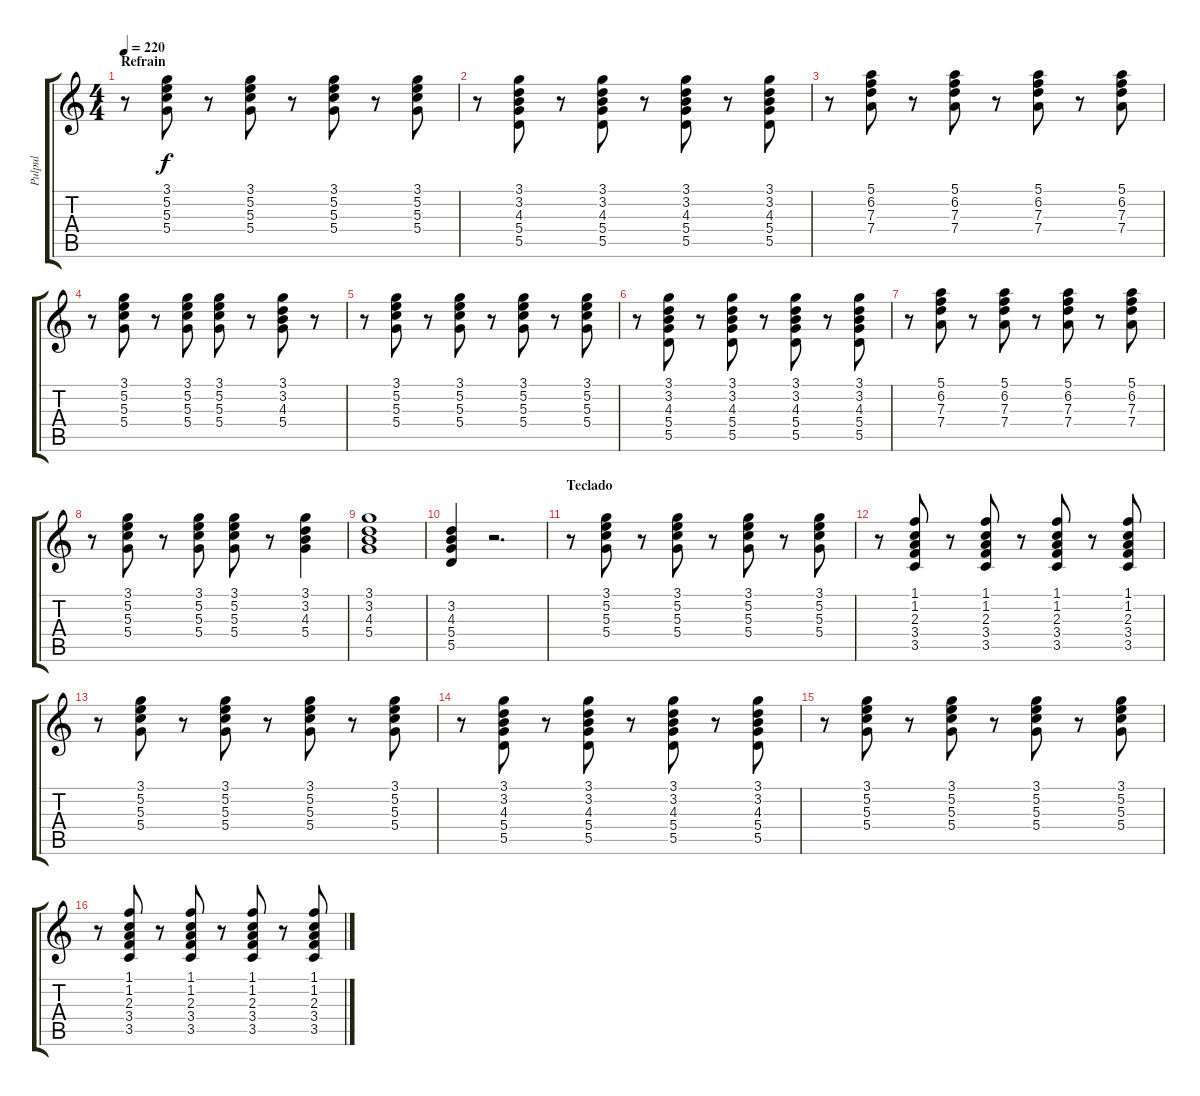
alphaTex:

\track ("Pulpul" "Pulpul") {instrument electricguitarmuted}
\staff {score tabs}
\tuning (E4 B3 G3 D3 A2 E2) {hide}
\ts (4 4)
\section ("" "Refrain")
\tempo 220
\clef g2
\ks c
r.8{dy f} (3.1 5.2 5.3 5.4).8 r.8 (3.1 5.2 5.3 5.4).8 r.8 (3.1 5.2 5.3 5.4).8 r.8 (3.1 5.2 5.3 5.4).8 |
r.8 (3.1 3.2 4.3 5.4 5.5).8 r.8 (3.1 3.2 4.3 5.4 5.5).8 r.8 (3.1 3.2 4.3 5.4 5.5).8 r.8 (3.1 3.2 4.3 5.4 5.5).8 |
r.8 (5.1 6.2 7.3 7.4).8 r.8 (5.1 6.2 7.3 7.4).8 r.8 (5.1 6.2 7.3 7.4).8 r.8 (5.1 6.2 7.3 7.4).8 |
r.8 (3.1 5.2 5.3 5.4).8 r.8 (3.1 5.2 5.3 5.4).8 (3.1 5.2 5.3 5.4).8 r.8 (3.1 3.2 4.3 5.4).8 r.8 |
r.8 (3.1 5.2 5.3 5.4).8 r.8 (3.1 5.2 5.3 5.4).8 r.8 (3.1 5.2 5.3 5.4).8 r.8 (3.1 5.2 5.3 5.4).8 |
r.8 (3.1 3.2 4.3 5.4 5.5).8 r.8 (3.1 3.2 4.3 5.4 5.5).8 r.8 (3.1 3.2 4.3 5.4 5.5).8 r.8 (3.1 3.2 4.3 5.4 5.5).8 |
r.8 (5.1 6.2 7.3 7.4).8 r.8 (5.1 6.2 7.3 7.4).8 r.8 (5.1 6.2 7.3 7.4).8 r.8 (5.1 6.2 7.3 7.4).8 |
r.8 (3.1 5.2 5.3 5.4).8 r.8 (3.1 5.2 5.3 5.4).8 (3.1 5.2 5.3 5.4).8 r.8 (3.1 3.2 4.3 5.4).4 |
(3.1 3.2 4.3 5.4).1 |
(3.2 4.3 5.4 5.5).4 r.2{d} |
\section ("" "Teclado")
r.8 (3.1 5.2 5.3 5.4).8 r.8 (3.1 5.2 5.3 5.4).8 r.8 (3.1 5.2 5.3 5.4).8 r.8 (3.1 5.2 5.3 5.4).8 |
r.8 (1.1 1.2 2.3 3.4 3.5).8 r.8 (1.1 1.2 2.3 3.4 3.5).8 r.8 (1.1 1.2 2.3 3.4 3.5).8 r.8 (1.1 1.2 2.3 3.4 3.5).8 |
r.8 (3.1 5.2 5.3 5.4).8 r.8 (3.1 5.2 5.3 5.4).8 r.8 (3.1 5.2 5.3 5.4).8 r.8 (3.1 5.2 5.3 5.4).8 |
r.8 (3.1 3.2 4.3 5.4 5.5).8 r.8 (3.1 3.2 4.3 5.4 5.5).8 r.8 (3.1 3.2 4.3 5.4 5.5).8 r.8 (3.1 3.2 4.3 5.4 5.5).8 |
r.8 (3.1 5.2 5.3 5.4).8 r.8 (3.1 5.2 5.3 5.4).8 r.8 (3.1 5.2 5.3 5.4).8 r.8 (3.1 5.2 5.3 5.4).8 |
r.8 (1.1 1.2 2.3 3.4 3.5).8 r.8 (1.1 1.2 2.3 3.4 3.5).8 r.8 (1.1 1.2 2.3 3.4 3.5).8 r.8 (1.1 1.2 2.3 3.4 3.5).8
